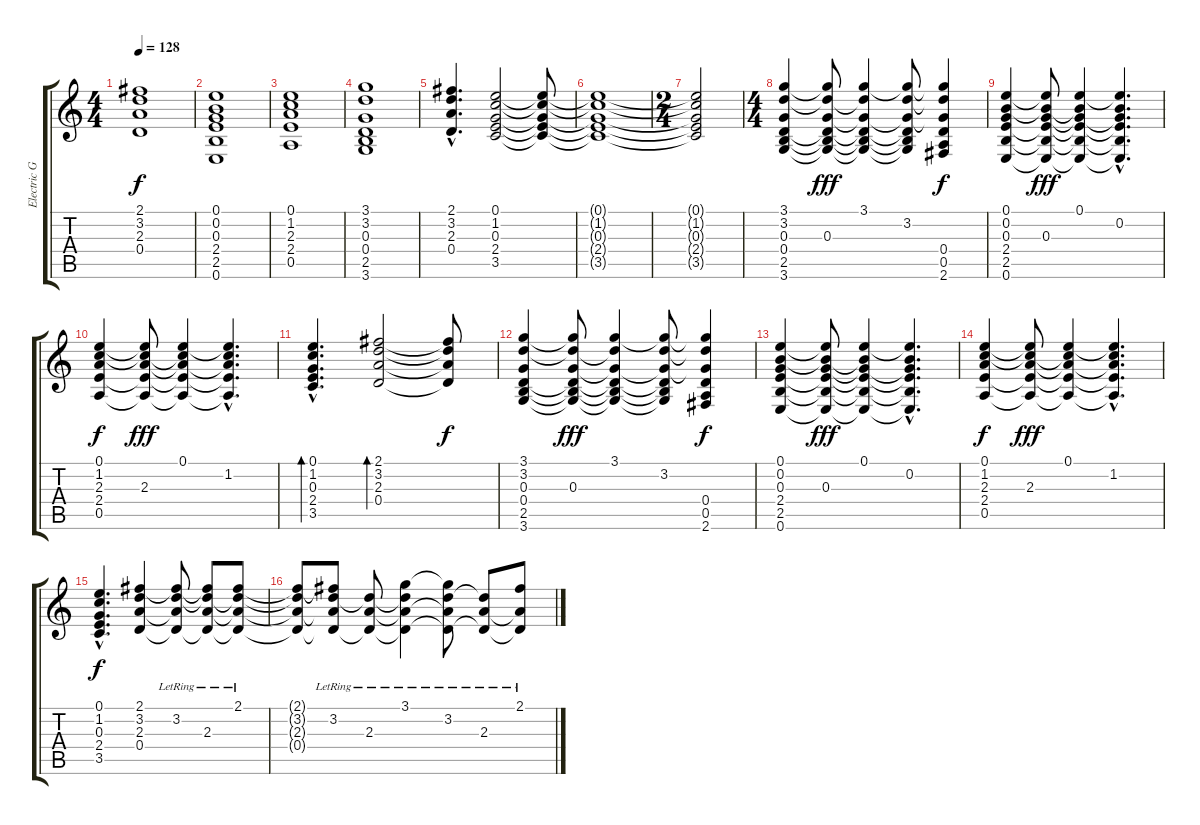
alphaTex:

\track ("Electric Guitar" "Electric G") {instrument overdrivenguitar}
\staff {score tabs}
\tuning (E4 B3 G3 D3 A2 E2) {hide}
\ts (4 4)
\tempo 128
\clef g2
\ks c
(2.1 3.2 2.3 0.4).1{dy f} |
(0.1 0.2 0.3 2.4 2.5 0.6).1 |
(0.1 1.2 2.3 2.4 0.5).1 |
(3.1 3.2 0.3 0.4 2.5 3.6).1 |
(2.1{hac} 3.2{hac} 2.3{hac} 0.4{hac}).4{d} (0.1 1.2 0.3 2.4 3.5).2 (0.1{t} 1.2{t} 0.3{t} 2.4{t} 3.5{t}).8 |
(0.1{t} 1.2{t} 0.3{t} 2.4{t} 3.5{t}).1 |
\ts (2 4)
(0.1{t} 1.2{t} 0.3{t} 2.4{t} 3.5{t}).2 |
\ts (4 4)
(3.1 3.2 0.3 0.4 2.5 3.6).4 (3.1{t} 3.2{t} 0.3 0.4{t} 2.5{t} 3.6{t}).8{dy fff} (3.1 3.2{t} 0.3{t} 0.4{t} 2.5{t} 3.6{t}).4 (3.1{t} 3.2 0.3{t} 0.4{t} 2.5{t} 3.6{t}).8 (3.1{t} 3.2{t} 0.3{t} 0.4 0.5 2.6).4{dy f} |
(0.1 0.2 0.3 2.4 2.5 0.6).4 (0.1{t} 0.2{t} 0.3 2.4{t} 2.5{t} 0.6{t}).8{dy fff} (0.1 0.2{t} 0.3{t} 2.4{t} 2.5{t} 0.6{t}).4 (0.1{hac t} 0.2{hac} 0.3{hac t} 2.4{hac t} 2.5{hac t} 0.6{hac t}).4{d} |
(0.1 1.2 2.3 2.4 0.5).4{dy f} (0.1{t} 1.2{t} 2.3 2.4{t} 0.5{t}).8{dy fff} (0.1 1.2{t} 2.3{t} 2.4{t} 0.5{t}).4 (0.1{hac t} 1.2{hac} 2.3{hac t} 2.4{hac t} 0.5{hac t}).4{d} |
(0.1{hac} 1.2{hac} 0.3{hac} 2.4{hac} 3.5{hac}).4{d bd 120} (2.1 3.2 2.3 0.4).2{bd 120} (2.1{t} 3.2{t} 2.3{t} 0.4{t}).8{dy f} |
(3.1 3.2 0.3 0.4 2.5 3.6).4 (3.1{t} 3.2{t} 0.3 0.4{t} 2.5{t} 3.6{t}).8{dy fff} (3.1 3.2{t} 0.3{t} 0.4{t} 2.5{t} 3.6{t}).4 (3.1{t} 3.2 0.3{t} 0.4{t} 2.5{t} 3.6{t}).8 (3.1{t} 3.2{t} 0.3{t} 0.4 0.5 2.6).4{dy f} |
(0.1 0.2 0.3 2.4 2.5 0.6).4 (0.1{t} 0.2{t} 0.3 2.4{t} 2.5{t} 0.6{t}).8{dy fff} (0.1 0.2{t} 0.3{t} 2.4{t} 2.5{t} 0.6{t}).4 (0.1{hac t} 0.2{hac} 0.3{hac t} 2.4{hac t} 2.5{hac t} 0.6{hac t}).4{d} |
(0.1 1.2 2.3 2.4 0.5).4{dy f} (0.1{t} 1.2{t} 2.3 2.4{t} 0.5{t}).8{dy fff} (0.1 1.2{t} 2.3{t} 2.4{t} 0.5{t}).4 (0.1{hac t} 1.2{hac} 2.3{hac t} 2.4{hac t} 0.5{hac t}).4{d} |
(0.1{hac} 1.2{hac} 0.3{hac} 2.4{hac} 3.5{hac}).4{d dy f} (2.1 3.2 2.3 0.4).4 (2.1{t} 3.2{lr} 2.3{t} 0.4{t}).8 (2.1{t} 3.2{t} 2.3{lr} 0.4{t}).8 (2.1{lr} 3.2{t} 2.3{t} 0.4{t}).8 |
(2.1{t} 3.2{t} 2.3{t} 0.4{t}).8 (2.1{t} 3.2{lr} 2.3{t} 0.4{t}).8 (3.2{t} 2.3{lr} 0.4{t}).8 (3.1{lr} 3.2{t} 2.3{t} 0.4{t}).4 (3.1{t} 3.2{lr} 2.3{t} 0.4{t}).8 (3.2{t} 2.3{lr} 0.4{t}).8 (2.1{lr} 2.3{t} 0.4{t}).8
